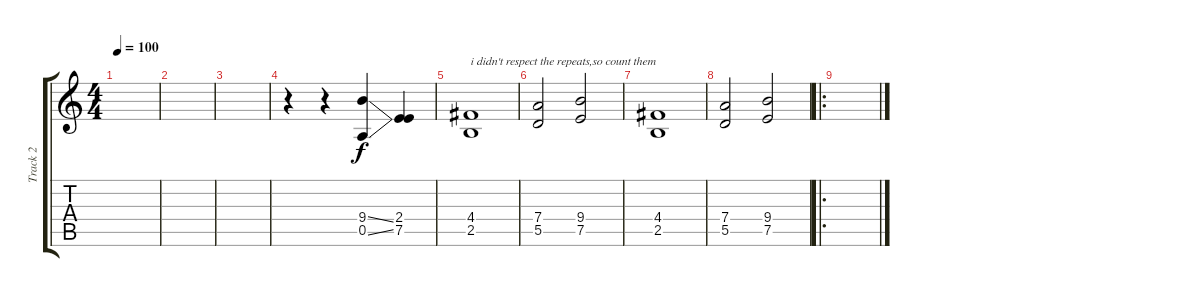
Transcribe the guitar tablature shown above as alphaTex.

\track ("Track 2" "Track 2") {instrument distortionguitar}
\staff {score tabs}
\tuning (E4 B3 G3 D3 A2 E2) {hide}
\ts (4 4)
\tempo 100
\clef g2
\ks c
|
|
|
r.4 r.4 (9.4{ss} 0.5{ss}).4 (2.4 7.5).4 |
(4.4 2.5).1{txt "i didn't respect the repeats,so count them"} |
(7.4 5.5).2 (9.4 7.5).2 |
(4.4 2.5).1 |
(7.4 5.5).2 (9.4 7.5).2 |
\ro
